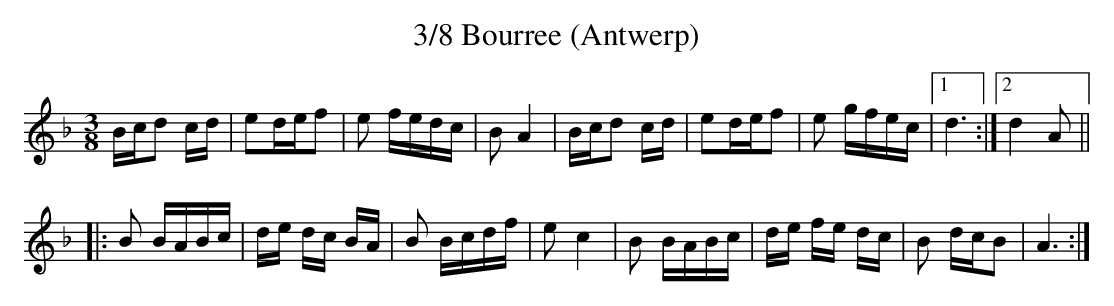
X:1
T:3/8 Bourree (Antwerp)
M:3/8
L:1/8
K:Dm
B/c/d c/d/ | ed/e/f | e f/e/d/c/ | BA2 |\
B/c/d c/d/ | ed/e/f | e g/f/e/c/ |1 d3 :|2 d2A ||
|:\
B B/A/B/c/ | d/e/ d/c/ B/A/ | B B/c/d/f/ | ec2 |\
B B/A/B/c/ | d/e/ f/e/ d/c/ | B d/c/B | A3 :|
